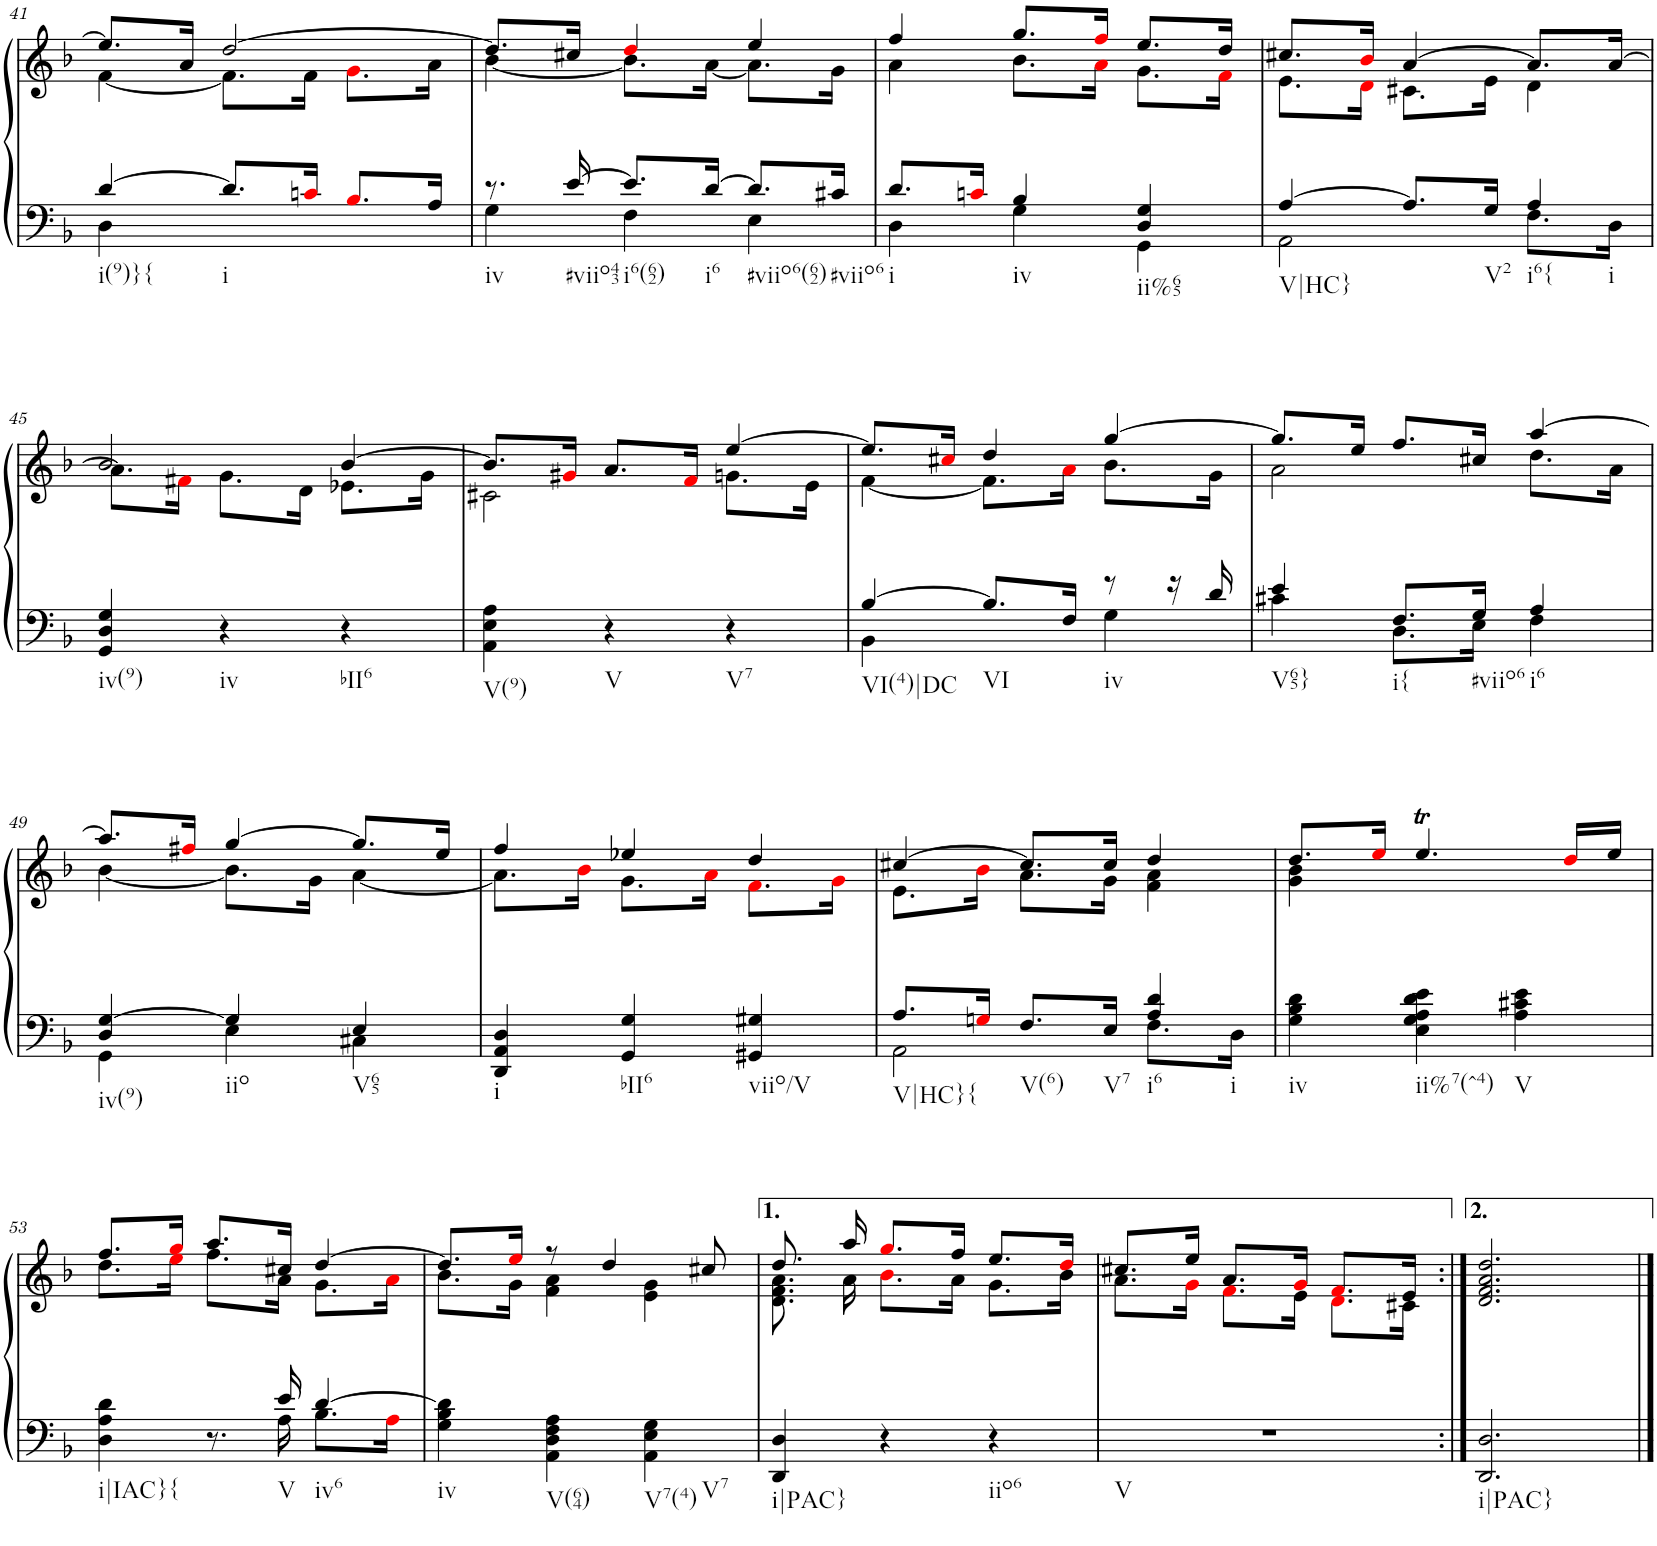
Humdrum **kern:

**kern	**kern
*part1	*part1
*staff2	*staff1
*I"Piano	*
*I'Pno.	*
!!LO:PB:g=z
*clefF4	*clefG2
*k[b-]	*k[b-]
*M3/4	*M3/4
=41	=41
*^	*^
!LO:TX:b:t=i(9)}{	!	!	!
[4d/	4D\	8.ee/L]	[4f\
.	.	16a/Jk	.
!LO:TX:b:t=i	!	!	!
8.d/L]	2ryy	[2dd/	8.f\L]
16cni/Jk	.	.	16f\Jk
8.B-i/L	.	.	8.gi\L
16A/Jk	.	.	16a\Jk
=42	=42	=42	=42
!LO:TX:b:t=iv	!	!	!
8.r	4G\	8.dd/L]	[4b-\
!LO:TX:b:t=#viio43	!	!	!
[16e/	.	16cc#X/Jk	.
!LO:TX:b:t=i6(62)	!	!	!
8.e/L]	4F\	4ddi/	8.b-\L]
!LO:TX:b:t=i6	!	!	!
[16d/Jk	.	.	[16a\Jk
!LO:TX:b:t=#viio6(62)	!	!	!
8.d/L]	4E\	4ee/	8.a\L]
!LO:TX:b:t=#viio6	!	!	!
16c#X/Jk	.	.	16g\Jk
=43	=43	=43	=43
!LO:TX:b:t=i	!	!	!
8.d/L	4D\	4ff/	4a\
16cni/Jk	.	.	.
!LO:TX:b:t=iv	!	!	!
4B-/	4G\	8.gg/L	8.b-\L
.	.	16ffi/Jk	16ai\Jk
!LO:TX:b:t=ii%65	!	!	!
4D/ 4G/	4GG\	8.ee/L	8.g\L
.	.	16dd/Jk	16fi\Jk
=44	=44	=44	=44
!LO:TX:b:t=V|HC}	!	!	!
[4A/	2AA\	8.cc#X/L	8.e\L
.	.	16b-i/Jk	16di\Jk
8.A/L]	.	[4a/	8.c#X\L
!LO:TX:b:t=V2	!	!	!
16G/Jk	.	.	16e\Jk
!LO:TX:b:t=i6{	!	!	!
!LO:TX:b:t=i	!	!	!
4A/	8.F\L	8.a/L]	4d\
.	16D\Jk	[16a/Jk	.
!!LO:LB:g=z	!!
=45	=45	=45	=45
!LO:TX:b:t=iv(9)	!	!	!
*v	*v	*	*
4GG/ 4D/ 4G/	2b-/	8.a\L]
.	.	16f#Xi\Jk
!LO:TX:b:t=iv	!	!
4r	.	8.g\L
.	.	16d\Jk
!LO:TX:b:t=bII6	!	!
4r	[4b-/	8.e-X\L
.	.	16g\Jk
=46	=46	=46
!LO:TX:b:t=V(9)	!	!
4AA\ 4E\ 4A\	8.b-/L]	2c#X\
.	16g#Xi/Jk	.
!LO:TX:b:t=V	!	!
4r	8.a/L	.
.	16fi/Jk	.
!LO:TX:b:t=V7	!	!
4r	[4ee/	8.gn\L
.	.	16e\Jk
=47	=47	=47
*^	*	*
!LO:TX:b:t=VI(4)|DC	!	!	!
[4B-/	4BB-\	8.ee/L]	[4f\
.	.	16cc#Xi/Jk	.
!LO:TX:b:t=VI	!	!	!
8.B-/L]	4ryy	4dd/	8.f\L]
16F/Jk	.	.	16ai\Jk
!LO:TX:b:t=iv	!	!	!
8r	4G\	[4gg/	8.b-\L
16r	.	.	.
16d/	.	.	16g\Jk
=48	=48	=48	=48
!LO:TX:b:t=V65}	!	!	!
4e/	4c#X\	8.gg/L]	2a\
.	.	16ee/Jk	.
!LO:TX:b:t=i{	!	!	!
8.F/L	8.D\L	8.ff/L	.
!LO:TX:b:t=#viio6	!	!	!
16G/Jk	16E\Jk	16cc#X/Jk	.
!LO:TX:b:t=i6	!	!	!
4A/	4F\	[4aa/	8.dd\L
.	.	.	16a\Jk
!!LO:LB:g=z	!!
=49	=49	=49	=49
!LO:TX:b:t=iv(9)	!	!	!
4D/ [4G/	4GG\	8.aa/L]	[4b-\
.	.	16ff#Xi/Jk	.
!LO:TX:b:t=iio	!	!	!
4G/]	4E\	[4gg/	8.b-\L]
.	.	.	16g\Jk
!LO:TX:b:t=V65	!	!	!
4E/	4C#X\	8.gg/L]	[4a\
.	.	16ee/Jk	.
*v	*v	*	*
=50	=50	=50
!LO:TX:b:t=i	!	!
4DD/ 4AA/ 4D/	4ff/	8.a\L]
.	.	16b-i\Jk
!LO:TX:b:t=bII6	!	!
4GG/ 4G/	4ee-X/	8.g\L
.	.	16ai\Jk
!LO:TX:b:t=viio/V	!	!
4GG#X/ 4G#X/	4dd/	8.fi\L
.	.	16gi\Jk
=51	=51	=51
*^	*	*
!LO:TX:b:t=V|HC}{	!	!	!
8.A/L	2AA\	[4cc#X/	8.e\L
16Gni/Jk	.	.	16b-i\Jk
!LO:TX:b:t=V(6)	!	!	!
8.F/L	.	8.cc#/L]	8.a\L
!LO:TX:b:t=V7	!	!	!
16E/Jk	.	16cc#/Jk	16g\Jk
!LO:TX:b:t=i6	!	!	!
!LO:TX:b:t=i	!	!	!
4A/ 4d/	8.F\L	4dd/	4f\ 4a\
.	16D\Jk	.	.
=52	=52	=52	=52
!LO:TX:b:t=iv	!	!	!
*v	*v	*	*
4G\ 4B-\ 4d\	8.dd/L	4g\ 4b-\
.	16eei/Jk	.
!LO:TX:b:t=ii%7(^4)	!	!
4E\ 4G\ 4A\ 4d\ 4e\	4.eet/	2ryy
!LO:TX:b:t=V	!	!
4A\ 4c#X\ 4e\	.	.
.	16ddi/LL	.
.	16ee/JJ	.
!!LO:LB:g=z	!!
=53	=53	=53
*^	*	*
!LO:TX:b:t=i|IAC}{	!	!	!
4D\ 4A\ 4d\	4..ryy	8.ff/L	8.dd\L
.	.	16ggi/Jk	16eei\Jk
8.r	.	8.aa/L	8.ff\L
!LO:TX:b:t=V	!	!	!
16e/	16A\	16cc#X/Jk	16a\Jk
!LO:TX:b:t=iv6	!	!	!
[4d/	8.B-\L	[4dd/	8.g\L
.	16Ai\Jk	.	16ai\Jk
=54	=54	=54	=54
!LO:TX:b:t=iv	!	!	!
*v	*v	*	*
4G\ 4B-\ 4d\]	8.dd/L]	8.b-\L
.	16eei/Jk	16g\Jk
!LO:TX:b:t=V(64)	!	!
4AA\ 4D\ 4F\ 4A\	8r	4f\ 4a\
.	4dd/	.
!LO:TX:b:t=V7(4)	!	!
!LO:TX:b:t=V7	!	!
4AA\ 4E\ 4G\	.	4e\ 4g\
.	8cc#X/	.
=55	=55	=55
!LO:TX:b:t=i|PAC}	!	!
4DD/ 4D/	8.dd/	8.d\ 8.f\ 8.a\
.	16aa/	16a\
4r	8.ggi/L	8.b-i\L
.	16ff/Jk	16a\Jk
!LO:TX:b:t=iio6	!	!
4r	8.ee/L	8.g\L
.	16ddi/Jk	16b-\Jk
=56	=56	=56
!LO:TX:b:t=V	!	!
2.r	8.cc#X/L	8.a\L
.	16ee/Jk	16gi\Jk
.	8.a/L	8.fi\L
.	16gi/Jk	16e\Jk
.	8.fi/L	8.di\L
.	16e/Jk	16c#X\Jk
=55:|!	=55:|!	=55:|!
!LO:TX:b:t=i|PAC}	!	!
*	*v	*v
2.DD/ 2.D/	2.d/ 2.f/ 2.a/ 2.dd/
==	==
*-	*-
